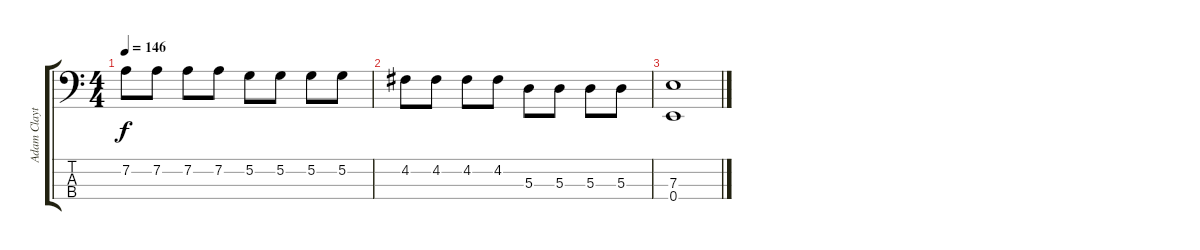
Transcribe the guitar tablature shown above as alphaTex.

\track ("Adam Clayton" "Adam Clayt") {instrument electricbasspick}
\staff {score tabs}
\tuning (G2 D2 A1 E1) {hide}
\ts (4 4)
\tempo 146
\clef f4
\ks c
7.2.8{dy f} 7.2.8 7.2.8 7.2.8 5.2.8 5.2.8 5.2.8 5.2.8 |
4.2.8 4.2.8 4.2.8 4.2.8 5.3.8 5.3.8 5.3.8 5.3.8 |
(7.3 0.4).1
